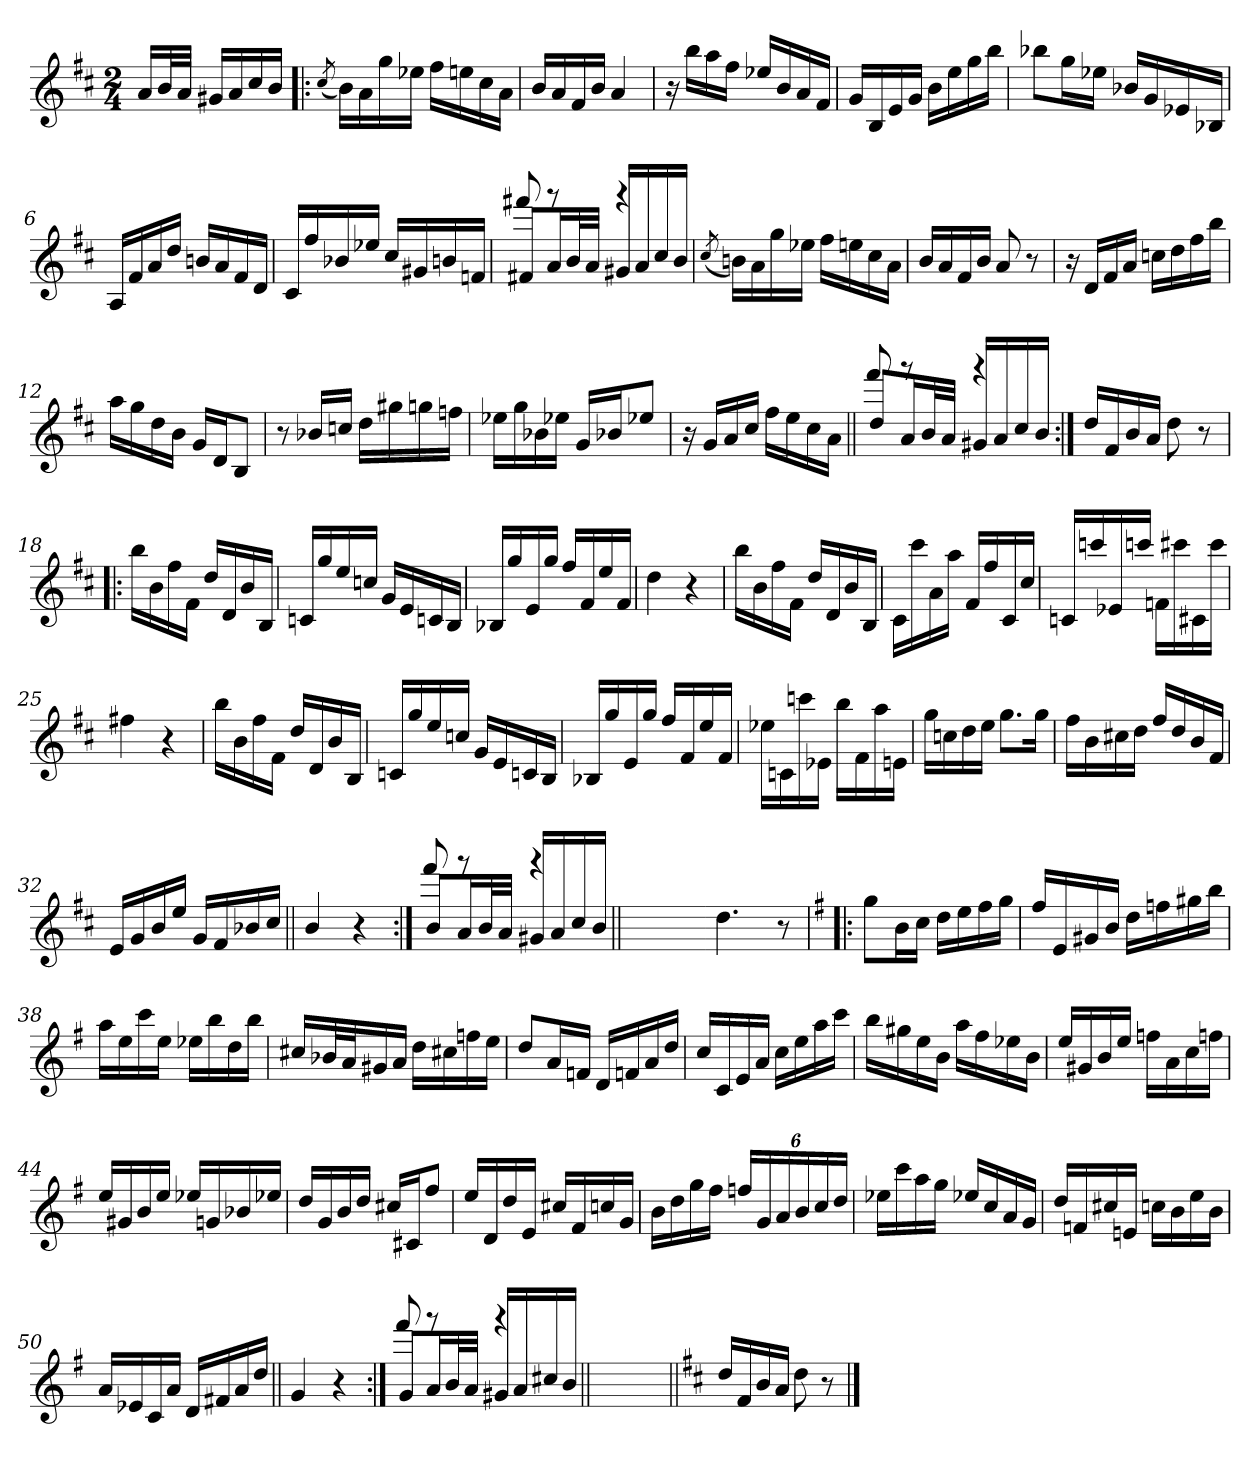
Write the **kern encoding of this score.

**kern
*part1
*staff1
*clefG2
*k[f#c#]
*D:
*M2/4
=
16a/LL
32b/L
32a/JJJ
16g#X/LL
16a/
16cc#/
16b/JJ
=1!|:
(<8qcc#/
16b\LL)
16a\
16gg\
16ee-X\JJ
16ff#\LL
16een\
16cc#\
16a\JJ
=2
16b/LL
16a/
16f#/
16b/JJ
4a/
=3
16r
16bb\LL
16aa\
16ff#\JJ
16ee-X/LL
16b/
16a/
16f#/JJ
=4
16g/LL
16B/
16e/
16g/JJ
16b\LL
16ee\
16gg\
16bb\JJ
!!LO:LB:g=z
=5
8bb-X\L
16gg\L
16ee-X\JJ
16b-X/LL
16g/
16e-X/
16B-X/JJ
=6
16A/LL
16f#/
16a/
16dd/JJ
16bn/LL
16a/
16f#/
16d/JJ
=7
16c#/LL
16ff#/
16b-X/
16ee-X/JJ
16cc#/LL
16g#X/
16bn/
16fn/JJ
=8
*^
8f#X/L	8fff#X!/
16a/L	8rfff
32b/L	.
32a/JJJ	.
16g#X/LL	4rfff
16a/	.
16cc#/	.
16b/JJ	.
*v	*v
!!LO:LB:g=z
=9
(<8qcc#/
16bn\LL)
16a\
16gg\
16ee-X\JJ
16ff#\LL
16een\
16cc#\
16a\JJ
=10
16b/LL
16a/
16f#/
16b/JJ
8a/
8r
=11
16r
16d/LL
16f#/
16a/JJ
16ccn\LL
16dd\
16ff#\
16bb\JJ
=12
16aa\LL
16gg\
16dd\
16b\JJ
16g/LL
16d/J
8B/J
!!LO:LB:g=z
=13
8r
16b-X/LL
16ccn/JJ
16dd\LL
16gg#X\
16ggn\
16ffn\JJ
=14
16ee-X\LL
16gg\
16b-X\
16ee-X\JJ
16g/LL
16b-X/J
8ee-X/J
=15
16r
16g/LL
16a/
16cc#/JJ
16ff#\LL
16ee\
16cc#\
16a\JJ
=16||
*^
8dd/L	8fff#!/
16a/L	8rfff
32b/L	.
32a/JJJ	.
16g#X/LL	4rfff
16a/	.
16cc#/	.
16b/JJ	.
*v	*v
!!LO:LB:g=z
=17:|!
16dd/LL
16f#/
16b/
16a/JJ
8dd\
8r
=18!|:
16bb\LL
16b\
16ff#\
16f#\JJ
16dd/LL
16d/
16b/
16B/JJ
=19
16cn/LL
16gg/
16ee/
16ccn/JJ
16g/LL
16e/
16cn/
16B/JJ
=20
16B-X/LL
16gg/
16e/
16gg/JJ
16ff#/LL
16f#/
16ee/
16f#/JJ
!!LO:LB:g=z
=21
4dd\
4r
=22
16bb\LL
16b\
16ff#\
16f#\JJ
16dd/LL
16d/
16b/
16B/JJ
=23
16c#\LL
16ccc#\
16a\
16aa\JJ
16f#/LL
16ff#/
16c#/
16cc#/JJ
=24
16cn/LL
16cccn/
16e-X/
16cccn/JJ
16fn\LL
16ccc#X\
16c#X\
16ccc#\JJ
!!LO:LB:g=z
=25
4ff#X\
4r
=26
16bb\LL
16b\
16ff#\
16f#\JJ
16dd/LL
16d/
16b/
16B/JJ
=27
16cn/LL
16gg/
16ee/
16ccn/JJ
16g/LL
16e/
16cn/
16B/JJ
=28
16B-X/LL
16gg/
16e/
16gg/JJ
16ff#/LL
16f#/
16ee/
16f#/JJ
!!LO:LB:g=z
=29
16ee-X\LL
16cn\
16cccn\
16e-X\JJ
16bb\LL
16f#\
16aa\
16en\JJ
=30
16gg\LL
16ccn\
16dd\
16ee\JJ
8.gg\L
16gg\Jk
=31
16ff#\LL
16b\
16cc#X\
16dd\JJ
16ff#/LL
16dd/
16b/
16f#/JJ
=32
16e/LL
16g/
16b/
16ee/JJ
16g/LL
16f#/
16b-X/
16cc#/JJ
!!LO:LB:g=z
=33||
4b/
4r
=34:|!
*^
8b/L	8fff#!/
16a/L	8rfff
32b/L	.
32a/JJJ	.
16g#X/LL	4rfff
16a/	.
16cc#/	.
16b/JJ	.
*v	*v
=34X341||
2ryy
!!LO:PB:g=z
=35-
4.dd\
8r
=36!|:
*k[f#]
*G:
8gg\L
16b\L
16cc\JJ
16dd\LL
16ee\
16ff#\
16gg\JJ
=37
16ff#/LL
16e/
16g#X/
16b/JJ
16dd\LL
16ffn\
16gg#X\
16bb\JJ
=38
16aa\LL
16ee\
16ccc\
16ee\JJ
16ee-X\LL
16bb\
16dd\
16bb\JJ
!!LO:LB:g=z
=39
16cc#X/LL
32b-X/L
32a/J
16g#X/
16a/JJ
16dd\LL
16cc#X\
16ffn\
16ee\JJ
=40
8dd/L
16a/L
16fn/JJ
16d/LL
16fn/
16a/
16dd/JJ
=41
16cc/LL
16c/
16e/
16a/JJ
16cc\LL
16ee\
16aa\
16ccc\JJ
=42
16bb\LL
16gg#X\
16ee\
16b\JJ
16aa\LL
16ff#\
16ee-X\
16b\JJ
!!LO:LB:g=z
=43
16ee/LL
16g#X/
16b/
16ee/JJ
16ffn\LL
16a\
16cc\
16ffn\JJ
=44
16ee/LL
16g#X/
16b/
16ee/JJ
16ee-X/LL
16gn/
16b-X/
16ee-X/JJ
=45
16dd/LL
16g/
16b/
16dd/JJ
16cc#X/LL
16c#X/J
8ff#/J
=46
16ee/LL
16d/
16dd/
16e/JJ
16cc#X/LL
16f#/
16ccn/
16g/JJ
!!LO:LB:g=z
=47
16b\LL
16dd\
16gg\
16ff#\JJ
24ffn/LL
24g/
24a/
24b/
24cc/
24dd/JJ
=48
16ee-X\LL
16ccc\
16aa\
16gg\JJ
16ee-X/LL
16cc/
16a/
16g/JJ
=49
16dd/LL
16fn/
16cc#X/
16en/JJ
16ccn\LL
16b\
16ee\
16b\JJ
=50
16a/LL
16e-X/
16c/
16a/JJ
16d/LL
16f#X/
16a/
16dd/JJ
!!LO:LB:g=z
=51||
4g/
4r
=52:|!
*^
8g/L	8fff#!/
16a/L	8rfff
32b/L	.
32a/JJJ	.
16g#X/LL	4rfff
16a/	.
16cc#X/	.
16b/JJ	.
*v	*v
=52X522||
2ryy
=53||
*k[f#c#]
*D:
16dd/LL
16f#/
16b/
16a/JJ
8dd\
8r
==
*-
